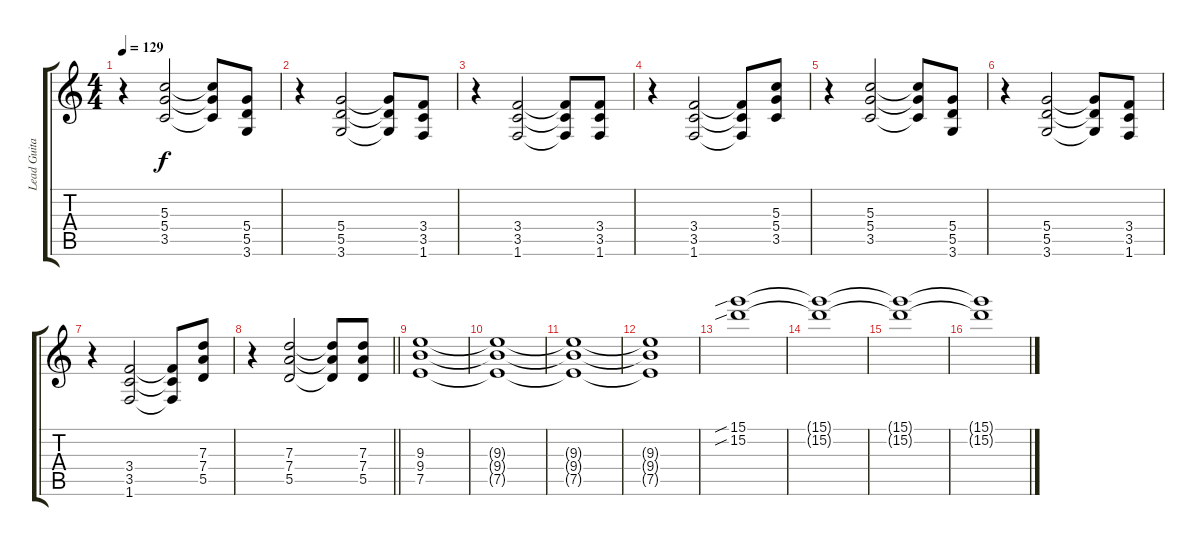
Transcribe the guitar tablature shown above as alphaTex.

\track ("Lead Guitar" "Lead Guita") {instrument distortionguitar}
\staff {score tabs}
\tuning (E4 B3 G3 D3 A2 E2) {hide}
\ts (4 4)
\tempo 129
\clef g2
\ks c
r.4{dy f} (5.3 5.4 3.5).2 (5.3{t} 5.4{t} 3.5{t}).8 (5.4 5.5 3.6).8 |
r.4 (5.4 5.5 3.6).2 (5.4{t} 5.5{t} 3.6{t}).8 (3.4 3.5 1.6).8 |
r.4 (3.4 3.5 1.6).2 (3.4{t} 3.5{t} 1.6{t}).8 (3.4 3.5 1.6).8 |
r.4 (3.4 3.5 1.6).2 (3.4{t} 3.5{t} 1.6{t}).8 (5.3 5.4 3.5).8 |
r.4 (5.3 5.4 3.5).2 (5.3{t} 5.4{t} 3.5{t}).8 (5.4 5.5 3.6).8 |
r.4 (5.4 5.5 3.6).2 (5.4{t} 5.5{t} 3.6{t}).8 (3.4 3.5 1.6).8 |
r.4 (3.4 3.5 1.6).2 (3.4{t} 3.5{t} 1.6{t}).8 (7.3 7.4 5.5).8 |
\barLineRight lightlight
r.4 (7.3 7.4 5.5).2 (7.3{t} 7.4{t} 5.5{t}).8 (7.3 7.4 5.5).8 |
(9.3 9.4 7.5).1 |
(9.3{t} 9.4{t} 7.5{t}).1 |
(9.3{t} 9.4{t} 7.5{t}).1 |
(9.3{t} 9.4{t} 7.5{t}).1 |
(15.1{sib} 15.2{sib}).1 |
(15.1{t} 15.2{t}).1 |
(15.1{t} 15.2{t}).1 |
(15.1{t} 15.2{t}).1
